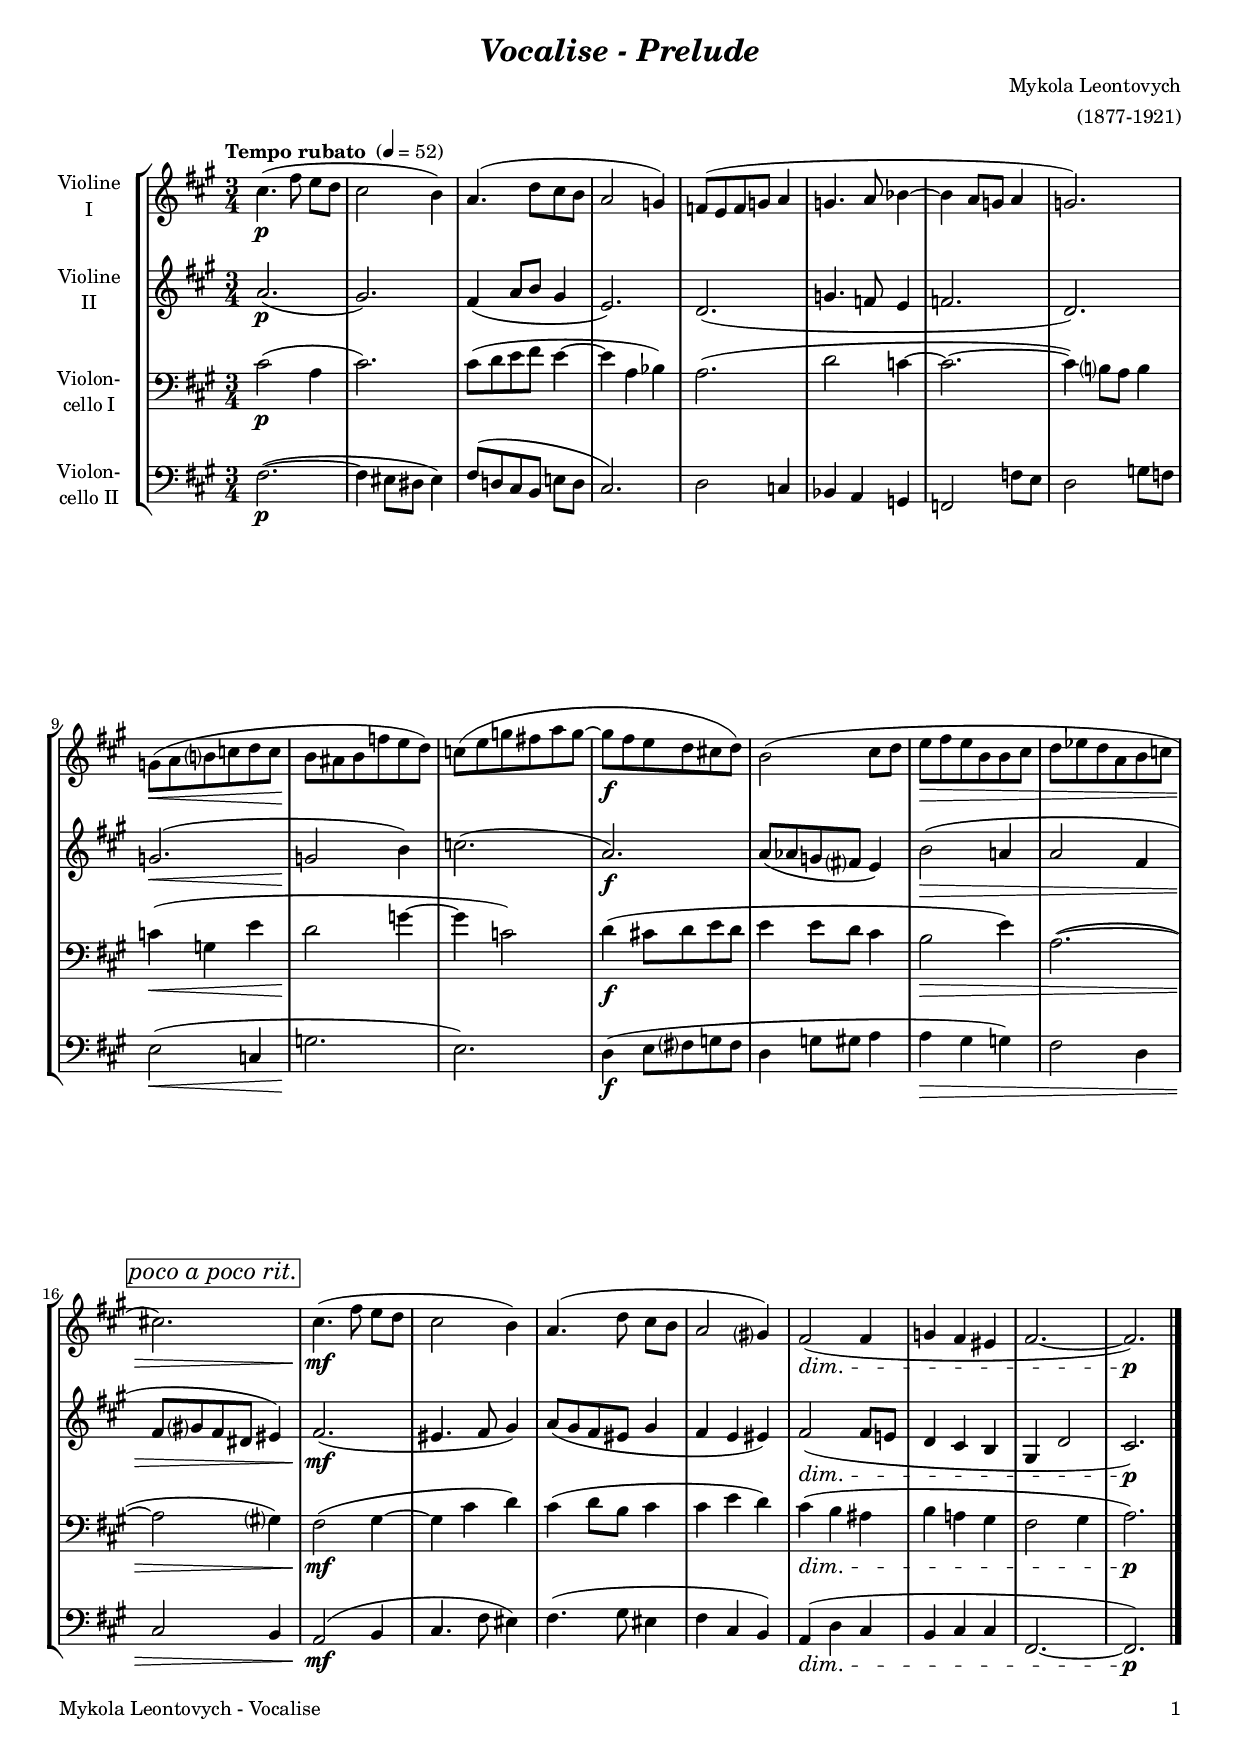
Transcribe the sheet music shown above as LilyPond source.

\version "2.24.4"
\include "deutsch.ly"
  
#(set-global-staff-size 17)

\header {
  title     = \markup \bold \italic "Vocalise - Prelude"
  composer  = "Mykola Leontovych"
  arranger  = "(1877-1921)"
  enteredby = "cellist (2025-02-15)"
%  piece     = ""
}

voiceconsts = {
  \key a \major
  \time 3/4
  \clef "treble"
%  \numericTimeSignature
  \compressEmptyMeasures
% Set default beaming for all staves
%  \set Timing.beamExceptions = #'()
%  \set Timing.baseMoment     = #(ly:make-moment 1 4)
%  \set Timing.beatStructure  = #'(1 1 1)
  \tempo "Tempo rubato " 4=52
}

mivl = "violin"
miva = "viola"
mivc = "cello"

prit = \mark \markup \box \italic "poco a poco rit."

va = \relative c'' {
  \voiceconsts

  cis4.(\p fis8 e[ d]
  cis2 h4)
  a4.( d8 cis h
  a2 g4)
  f8( e f g a4
  g4. a8 b4~

  b a8 g a4
  g2.)
  g8(\< a h? c d c
  h\! ais h f' e d)
  c( e g fis! a g~

  g\f fis e d cis! d)
  h2( cis8 d
  e\> fis e h h cis
  d es d a h c \prit
  cis!2.)

  cis4.(\!\mf fis8 e[ d]
  cis2 h4)
  a4.( d8 cis[ h]
  a2 gis?4)
  fis2(\dim fis4
  g fis eis
  fis2.~
  fis)\p \bar "|."
}

vb = \relative c'' {
  \voiceconsts

  a2.(\p
  gis)
  fis4( a8 h gis4
  e2.)
  d(
  g4. f8 e4

  f2.
  d)
  g(\<
  g2\! h4)
  c2.(

  a)\f
  a8( as g fis? e4)
  h'2(\> a!4
  a2 fis4 \prit
  fis8 gis? fis dis eis4)

  fis2.(\!\mf
  eis4. fis8 gis4)
  a8( gis fis eis gis4
  fis e eis)
  fis2(\dim fis8 e!
  d4 cis h
  gis d'2
  cis2.)\p \bar "|."
}

vc = \relative c' {
  \voiceconsts
  \clef "bass"

  cis2(\p a4
  cis2.)
  cis8( d e fis e4~
  e a, b)
  a2.(
  d2 c4~

  c2.~
  c4) h?8 a h4
  c(\< g e'
  d2\! g4~
  g c,2)

  d4(\f cis!8 d e d
  e4 e8 d cis4
  h2\> e4)
  a,2.(~
  a2 gis?4)

  fis2(\!\mf gis4~
  gis cis d)
  cis( d8 h cis4
  cis e d)
  cis(\dim h ais
  h a! gis
  fis2 gis4
  a2.)\p \bar "|."
}

vd = \relative c {
  \voiceconsts
  \clef "bass"

  fis2.(~\p
  fis4 eis8 dis eis4)
  fis8( d! cis h e![ d]
  cis2.)
  d2 c4
  b a g

  f2 f'8 e
  d2 g8 f
  e2(\< c4
  g'2.\!
  e)

  d4(\f e8 fis? g fis
  d4 g8 gis a4
  a\> gis g)
  fis2 d4 \prit
  cis2 h4

  a2(\!\mf h4
  cis4. fis8 eis4)
  fis4.( gis8 eis4
  fis cis h)
  a(\dim d cis
  h cis cis
  fis,2.~
  fis)\p \bar "|."
}


music = \new StaffGroup <<
      \new Staff {
	\set Staff.midiInstrument = \mivl
	\set Staff.instrumentName = \markup \center-column { "Violine" "I" }
	\transpose a a { \va }
      }

      \new Staff {
	\set Staff.midiInstrument = \mivl
	\set Staff.instrumentName = \markup \center-column { "Violine" "II" }
	\transpose a a { \vb }
      }

      \new Staff {
	\set Staff.midiInstrument = \mivc
	\set Staff.instrumentName = \markup \center-column { "Violon-" "cello I" }
	\transpose a a { \vc }
      }

      \new Staff {
	\set Staff.midiInstrument = \mivc
	\set Staff.instrumentName = \markup \center-column { "Violon-" "cello II" }
	\transpose a a { \vd }
      }
>>

\book {
  \paper {
    print-page-number = ##t
    print-first-page-number = ##t
    ragged-last-bottom = ##f
    oddHeaderMarkup = \markup \null
    evenHeaderMarkup = \markup \null
    oddFooterMarkup = \markup {
      \fill-line {
        \if \should-print-page-number
        "Mykola Leontovych - Vocalise" \fromproperty #'page:page-number-string
      }
    }
    evenFooterMarkup = \oddFooterMarkup
  } \score {
    \music
    \layout {}
  }

  \score {
    \unfoldRepeats \music

    \midi {
      \context {
        \Score
      }
    }
  }
}
